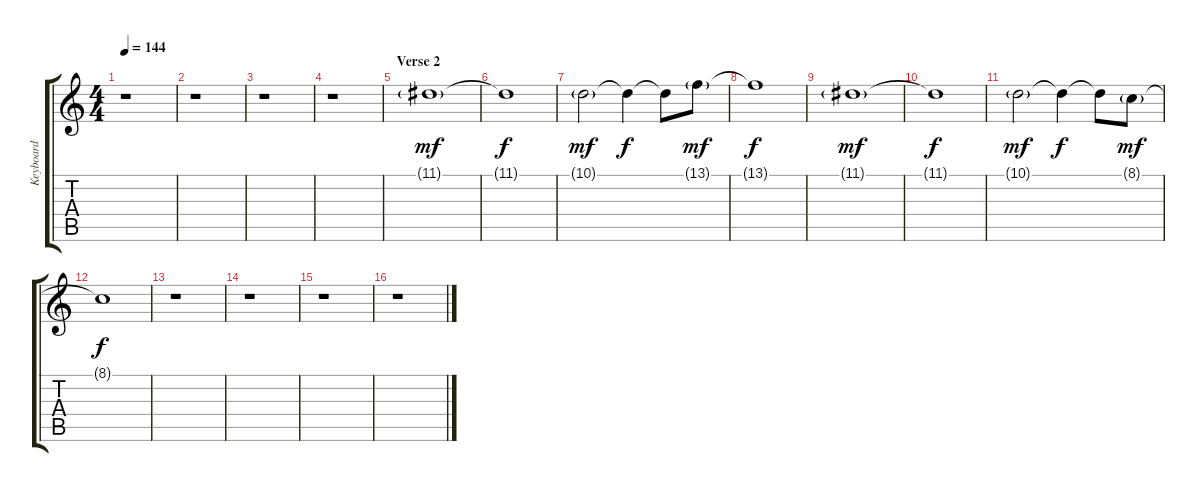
\track ("Keyboard" "Keyboard") {instrument pad5bowed}
\staff {score tabs}
\tuning (E4 B3 G3 D3 A2 E2) {hide}
\ts (4 4)
\tempo 144
\clef g2
\ks c
r.1{dy f} |
r.1 |
r.1 |
r.1 |
\section ("" "Verse 2")
11.1{g}.1{dy mf} |
11.1{t}.1{dy f} |
10.1{g}.2{dy mf} 10.1{t}.4{dy f} 10.1{t}.8 13.1{g}.8{dy mf} |
13.1{t}.1{dy f} |
11.1{g}.1{dy mf} |
11.1{t}.1{dy f} |
10.1{g}.2{dy mf} 10.1{t}.4{dy f} 10.1{t}.8 8.1{g}.8{dy mf} |
8.1{t}.1{dy f} |
r.1 |
r.1 |
r.1 |
r.1
